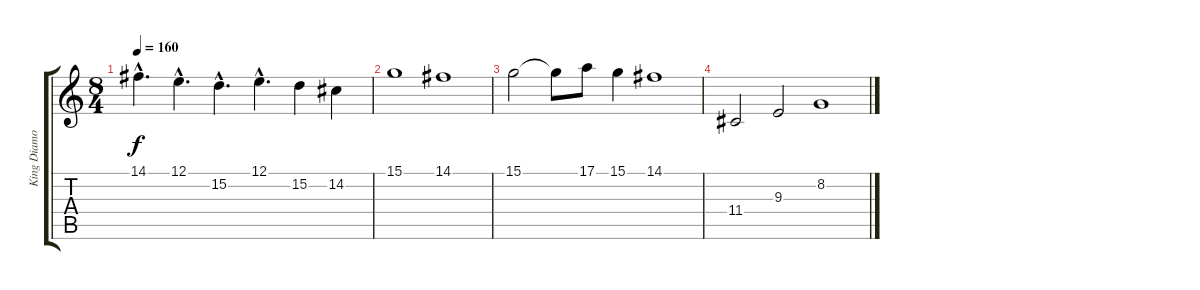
\track ("King Diamond - Voice" "King Diamo") {instrument cello}
\staff {score tabs}
\tuning (E4 B3 G3 D3 A2 E2) {hide}
\ts (8 4)
\tempo 160
\clef g2
\ks c
14.1{hac}.4{d dy f} 12.1{hac}.4{d} 15.2{hac}.4{d} 12.1{hac}.4{d} 15.2.4 14.2.4 |
15.1.1 14.1.1 |
15.1.2 15.1{t}.8 17.1.8 15.1.4 14.1.1 |
11.4.2 9.3.2 8.2.1
